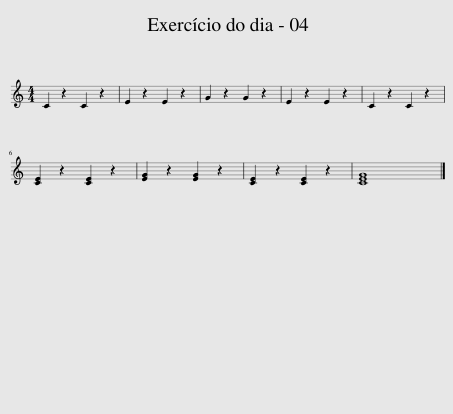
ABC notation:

X:1
L:1/8
Q:1/4=55
M:4/4
I:linebreak $
K:C
V:1 treble
V:1
 C2 z2 C2 z2 | E2 z2 E2 z2 | G2 z2 G2 z2 | E2 z2 E2 z2 | C2 z2 C2 z2 |$ %5
 [CE]2 z2 [CE]2 z2 | [EG]2 z2 [EG]2 z2 | [CE]2 z2 [CE]2 z2 | [CEG]8 |] %9
